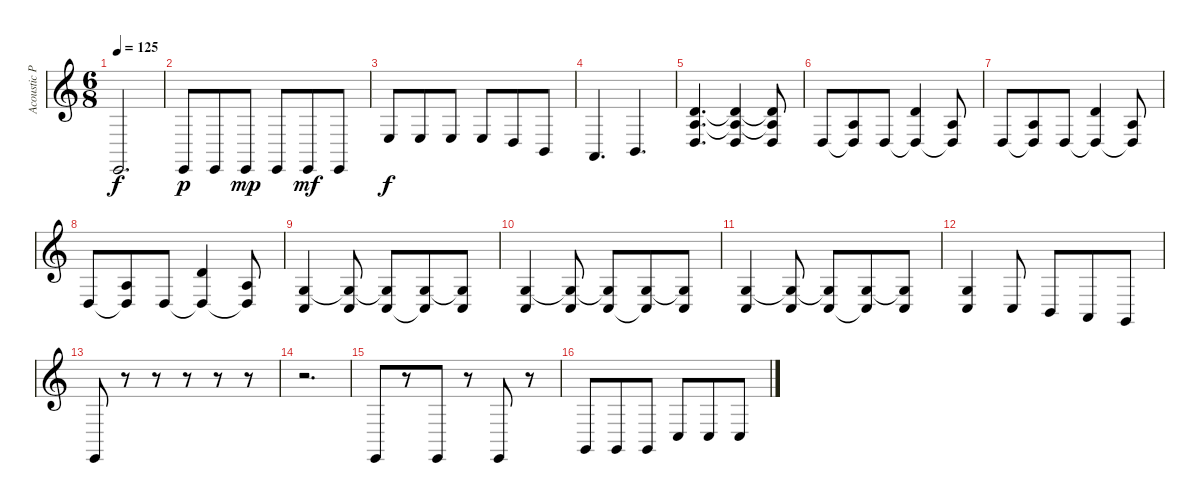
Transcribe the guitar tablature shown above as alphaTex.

\track ("Acoustic Piano (Staff 1)" "Acoustic P") {instrument acousticgrandpiano}
\staff {score}
\tuning (E4 B3 G3 D3 A2 E2 B1) {hide}
\ts (6 8)
\tempo 125
\clef g2
\ks c
0.6.2{d dy f} |
0.6.8{dy p} 0.6.8 0.6.8{dy mp} 0.6.8 0.6.8{dy mf} 0.6.8 |
2.4.8{dy f} 2.4.8 2.4.8 2.4.8 0.4.8 2.5.8 |
0.5.4{d} 2.5.4{d} |
(3.2 2.3 0.4).4{d} (3.2{t} 2.3{t} 0.4).4 (3.2{t} 2.3{t} 0.4).8 |
0.4.8 (2.3 0.4{t}).8 0.4.8 (3.2 0.4{t}).4 (2.3 0.4{t}).8 |
0.4.8 (2.3 0.4{t}).8 0.4.8 (3.2 0.4{t}).4 (2.3 0.4{t}).8 |
0.4.8 (2.3 0.4{t}).8 0.4.8 (3.2 0.4{t}).4 (2.3 0.4{t}).8 |
(0.3 3.5).4 (0.3{t} 3.5).8 (0.3{t} 3.5).8 (0.3 3.5{t}).8 (0.3{t} 3.5).8 |
(0.3 3.5).4 (0.3{t} 3.5).8 (0.3{t} 3.5).8 (0.3 3.5{t}).8 (0.3{t} 3.5).8 |
(0.3 3.5).4 (0.3{t} 3.5).8 (0.3{t} 3.5).8 (0.3 3.5{t}).8 (0.3{t} 3.5).8 |
(0.3 3.5).4 3.5.8 2.5.8 0.5.8 3.6.8 |
0.6.8 r.8 r.8 r.8 r.8 r.8 |
r.2{d} |
0.6.8 r.8 0.6.8 r.8 0.6.8 r.8 |
3.6.8 3.6.8 3.6.8 3.5.8 3.5.8 3.5.8
